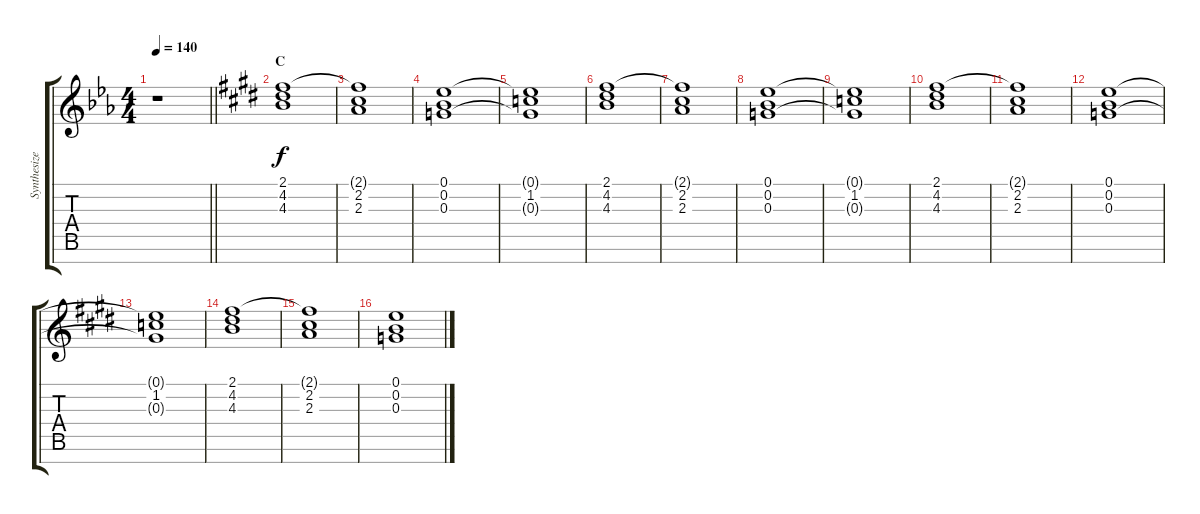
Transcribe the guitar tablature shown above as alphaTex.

\track ("Synthesizer III" "Synthesize") {instrument pad2warm}
\staff {score tabs}
\tuning (E5 B4 G4 D4 A3 E3 B2) {hide}
\ts (4 4)
\tempo 140
\clef g2
\barLineRight lightlight
\ks eb
r.1{dy f} |
\section ("" "C")
\ks e
(2.1 4.2 4.3).1 |
(2.1{t} 2.2 2.3).1 |
(0.1 0.2 0.3).1 |
(0.1{t} 1.2 0.3{t}).1 |
(2.1 4.2 4.3).1 |
(2.1{t} 2.2 2.3).1 |
(0.1 0.2 0.3).1 |
(0.1{t} 1.2 0.3{t}).1 |
(2.1 4.2 4.3).1 |
(2.1{t} 2.2 2.3).1 |
(0.1 0.2 0.3).1 |
(0.1{t} 1.2 0.3{t}).1 |
(2.1 4.2 4.3).1 |
(2.1{t} 2.2 2.3).1 |
(0.1 0.2 0.3).1
